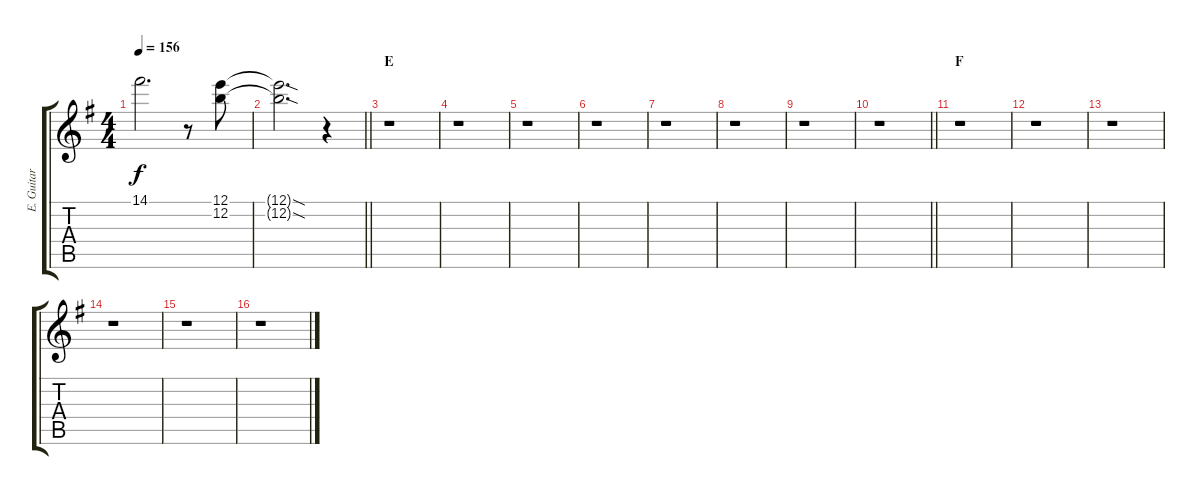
\track ("E. Guitar II" "E. Guitar ") {instrument overdrivenguitar}
\staff {score tabs}
\tuning (E4 B3 G3 D3 A2 E2) {hide}
\ts (4 4)
\tempo 156
\clef g2
\ks g
14.1{t}.2{d dy f} r.8 (12.1 12.2).8 |
\barLineRight lightlight
(12.1{sod t} 12.2{sod t}).2{d} r.4 |
\section ("" "E")
r.1 |
r.1 |
r.1 |
r.1 |
r.1 |
r.1 |
r.1 |
\barLineRight lightlight
r.1 |
\section ("" "F")
r.1 |
r.1 |
r.1 |
r.1 |
r.1 |
r.1
